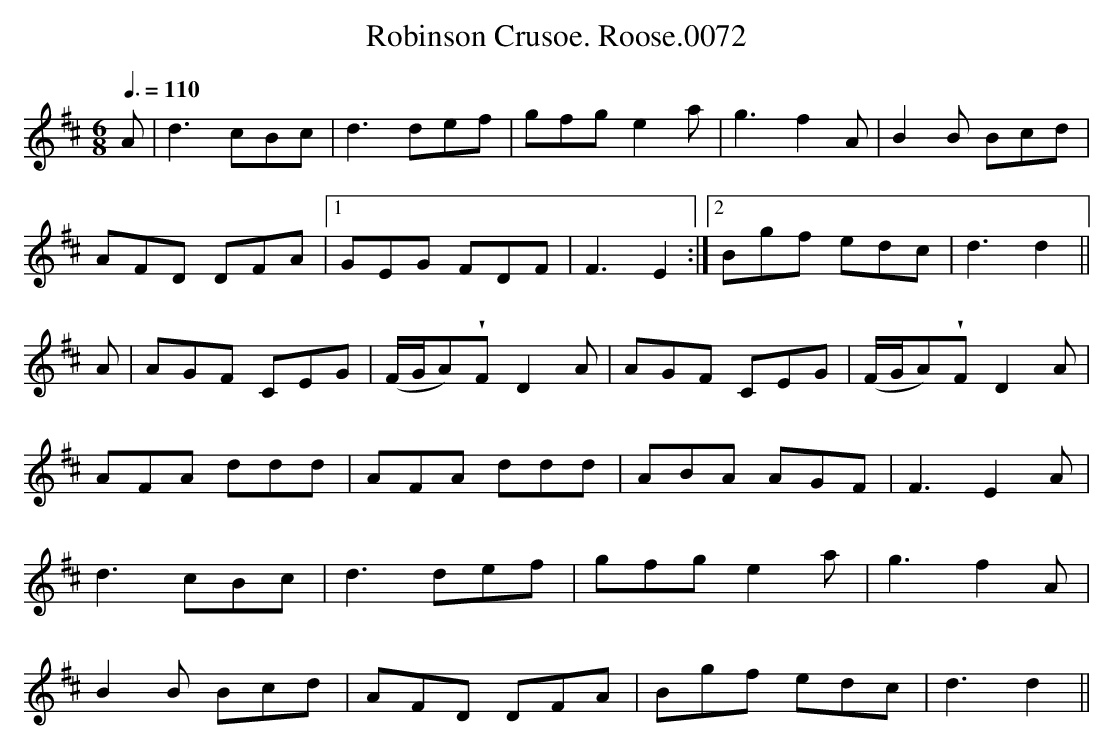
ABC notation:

X:1
T:Robinson Crusoe. Roose.0072
Q:3/8=110
M:6/8
L:1/8
K:D
A|d3 cBc|d3 def|gfg e2 a|g3 f2 A|B2 B Bcd|
AFD DFA|1GEG FDF|F3 E2:|2 Bgf edc|d3 d2||
A|AGF CEG|(F/G/A)!wedge!F D2 A|AGF CEG|(F/G/A)!wedge!F D2 A|
AFA ddd|AFA ddd|ABA AGF|F3 E2 A|
d3 cBc|d3 def|gfg e2 a|g3 f2 A|
B2 B Bcd|AFD DFA|Bgf edc|d3 d2||
